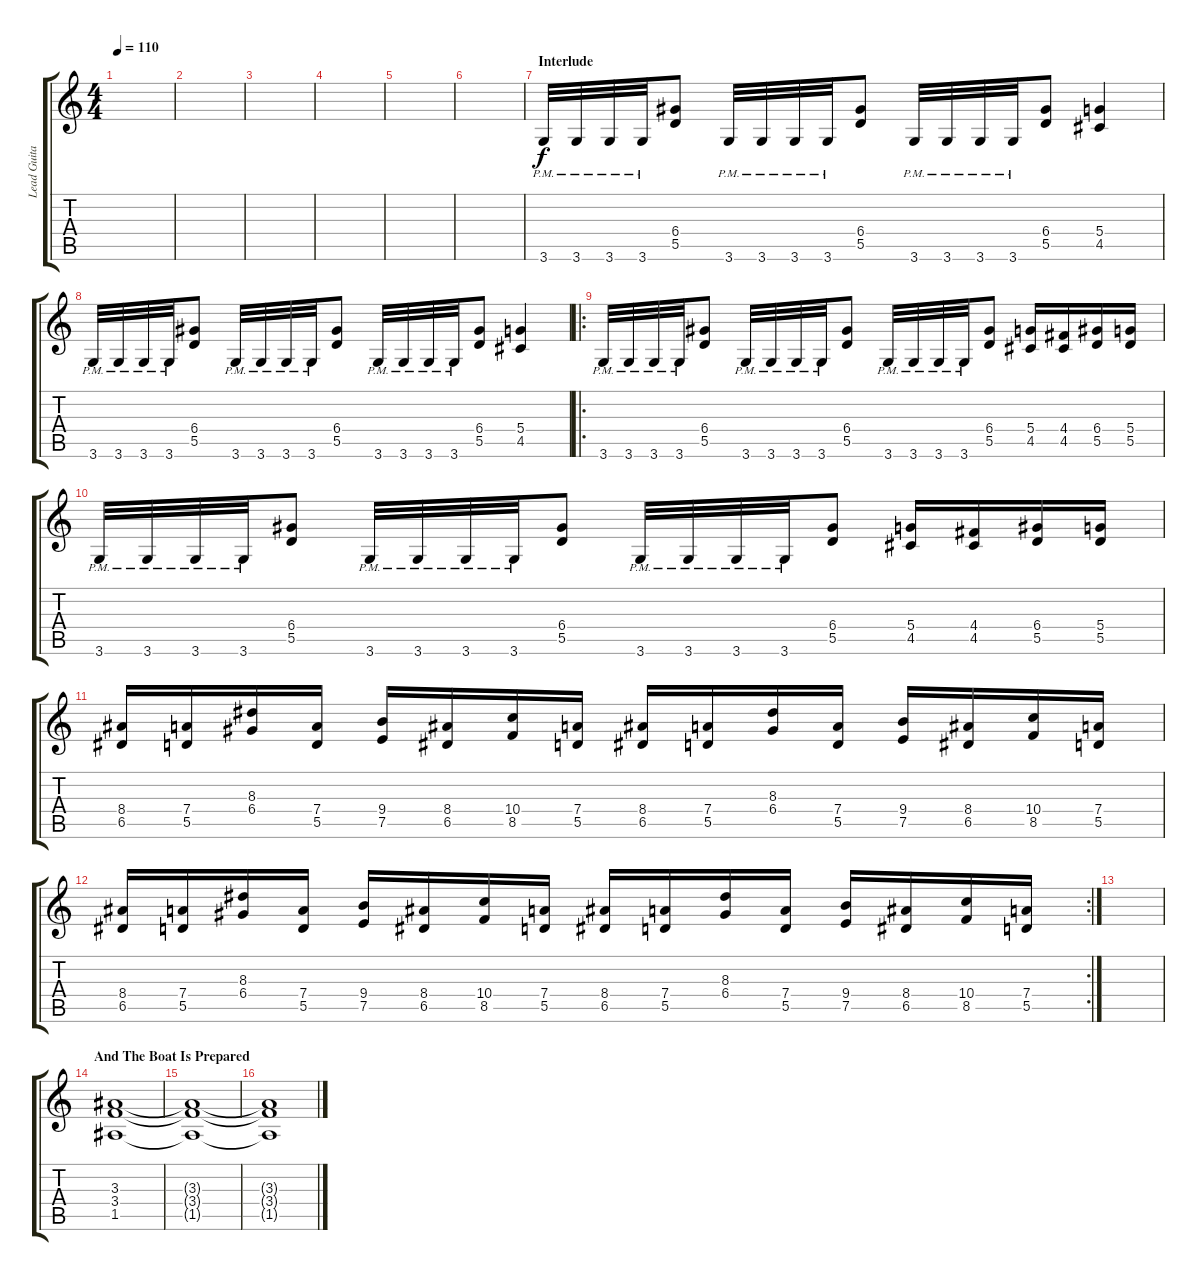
\track ("Lead Guitar" "Lead Guita") {instrument distortionguitar}
\staff {score tabs}
\tuning (E4 B3 G3 D3 A2 E2) {hide}
\ts (4 4)
\tempo 110
\clef g2
\ks c
|
|
|
|
|
|
\section ("" "Interlude")
3.6{pm}.32{volume 14} 3.6{pm}.32 3.6{pm}.32 3.6{pm}.32 (6.4 5.5).8 3.6{pm}.32 3.6{pm}.32 3.6{pm}.32 3.6{pm}.32 (6.4 5.5).8 3.6{pm}.32 3.6{pm}.32 3.6{pm}.32 3.6{pm}.32 (6.4 5.5).8 (5.4 4.5).4 |
3.6{pm}.32 3.6{pm}.32 3.6{pm}.32 3.6{pm}.32 (6.4 5.5).8 3.6{pm}.32 3.6{pm}.32 3.6{pm}.32 3.6{pm}.32 (6.4 5.5).8 3.6{pm}.32 3.6{pm}.32 3.6{pm}.32 3.6{pm}.32 (6.4 5.5).8 (5.4 4.5).4 |
\ro
3.6{pm}.32 3.6{pm}.32 3.6{pm}.32 3.6{pm}.32 (6.4 5.5).8 3.6{pm}.32 3.6{pm}.32 3.6{pm}.32 3.6{pm}.32 (6.4 5.5).8 3.6{pm}.32 3.6{pm}.32 3.6{pm}.32 3.6{pm}.32 (6.4 5.5).8 (5.4 4.5).16 (4.4 4.5).16 (6.4 5.5).16 (5.4 5.5).16 |
3.6{pm}.32 3.6{pm}.32 3.6{pm}.32 3.6{pm}.32 (6.4 5.5).8 3.6{pm}.32 3.6{pm}.32 3.6{pm}.32 3.6{pm}.32 (6.4 5.5).8 3.6{pm}.32 3.6{pm}.32 3.6{pm}.32 3.6{pm}.32 (6.4 5.5).8 (5.4 4.5).16 (4.4 4.5).16 (6.4 5.5).16 (5.4 5.5).16 |
(8.4 6.5).16 (7.4 5.5).16 (8.3 6.4).16 (7.4 5.5).16 (9.4 7.5).16 (8.4 6.5).16 (10.4 8.5).16 (7.4 5.5).16 (8.4 6.5).16 (7.4 5.5).16 (8.3 6.4).16 (7.4 5.5).16 (9.4 7.5).16 (8.4 6.5).16 (10.4 8.5).16 (7.4 5.5).16 |
\rc 2
(8.4 6.5).16 (7.4 5.5).16 (8.3 6.4).16 (7.4 5.5).16 (9.4 7.5).16 (8.4 6.5).16 (10.4 8.5).16 (7.4 5.5).16 (8.4 6.5).16 (7.4 5.5).16 (8.3 6.4).16 (7.4 5.5).16 (9.4 7.5).16 (8.4 6.5).16 (10.4 8.5).16 (7.4 5.5).16 |
|
\section ("" "And The Boat Is Prepared")
(3.3 3.4 1.5).1 |
(3.3{t} 3.4{t} 1.5{t}).1 |
(3.3{t} 3.4{t} 1.5{t}).1
